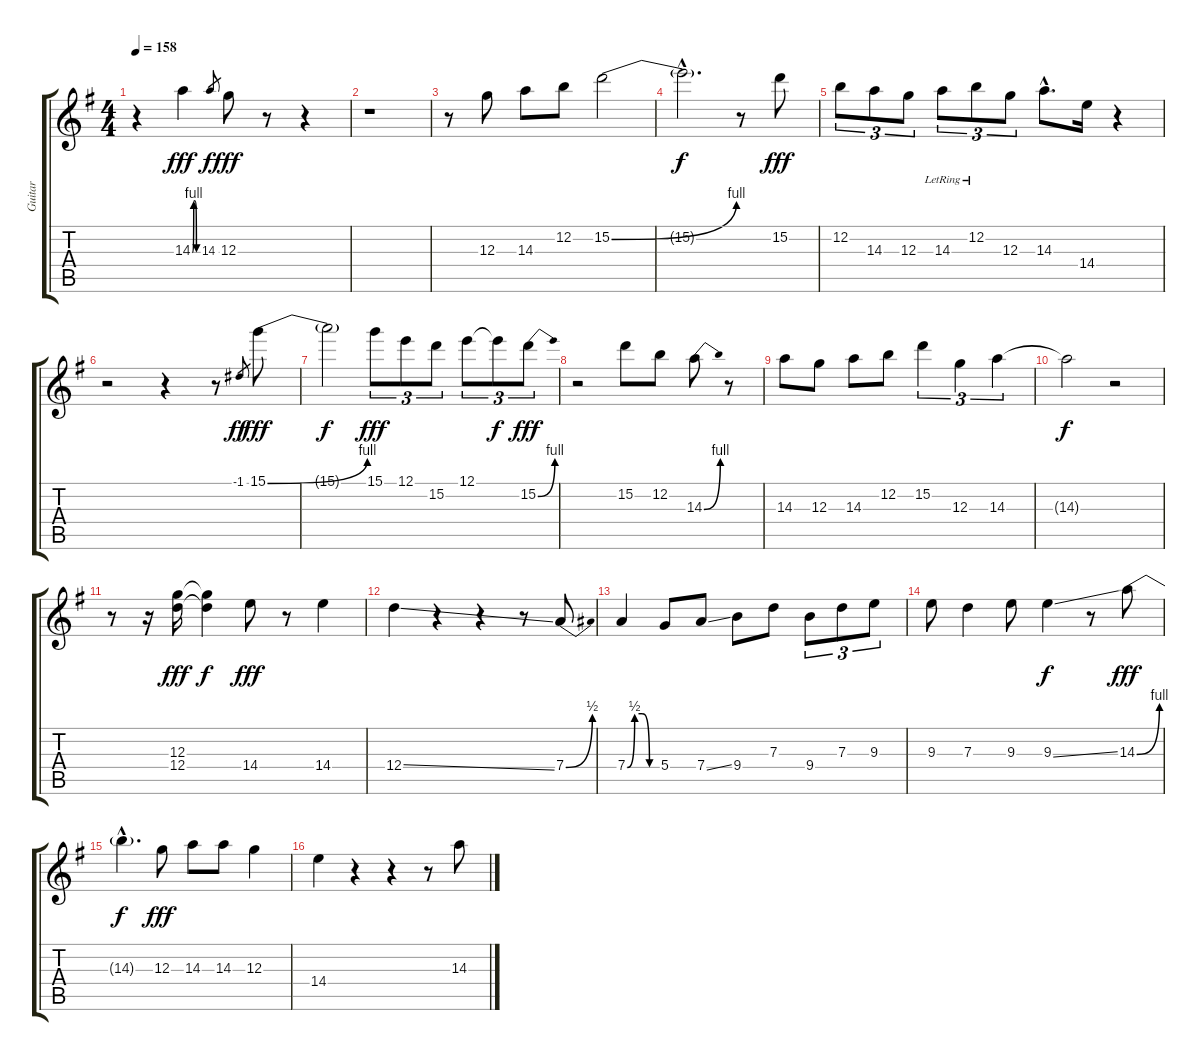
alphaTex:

\track ("Guitar" "Guitar") {instrument distortionguitar}
\staff {score tabs}
\tuning (E4 B3 G3 D3 A2 E2) {hide}
\ts (4 4)
\tempo 158
\clef g2
\ks g
r.4{dy f} 14.3{be (custom 0 0 15 4 30 4 45 0 60 0)}.4{dy fff} 14.3.8{gr dy f} 12.3.8{dy fff} r.8 r.4 |
r.1 |
r.8 12.3.8 14.3.8 12.2.8 15.2{be (bend 0 0 60 4)}.2 |
15.2{hac t}.2{d dy f} r.8 15.2.8{dy fff} |
12.2.8{tu (3 2)} 14.3.8{tu (3 2)} 12.3.8{tu (3 2)} 14.3{lr}.8{tu (3 2)} 12.2{lr}.8{tu (3 2)} 12.3.8{tu (3 2)} 14.3{hac}.8{d} 14.4.16 r.4 |
r.2 r.4 r.8 -1.1.8{gr dy ff} 15.1{be (bend 0 0 60 4)}.8{dy fff} |
15.1{t}.2{dy f} 15.1.8{tu (3 2) dy fff} 12.1.8{tu (3 2)} 15.2.8{tu (3 2)} 12.1.8{tu (3 2)} 12.1{t}.8{tu (3 2) dy f} 15.2{be (bend 0 0 60 4)}.8{tu (3 2) dy fff} |
r.2 15.2.8 12.2.8 14.3{be (bend 0 0 60 4)}.8 r.8 |
14.3.8 12.3.8 14.3.8 12.2.8 15.2.4{tu (3 2)} 12.3.4{tu (3 2)} 14.3.4{tu (3 2)} |
14.3{t}.2{dy f} r.2 |
r.8 r.16 (12.3 12.4).16{dy fff} (12.3{t} 12.4{t}).4{dy f} 14.4.8{dy fff} r.8 14.4.4 |
12.4{ss}.4 r.4 r.4 r.8 7.4{be (bend 0 0 60 2)}.8 |
7.4{be (custom 0 0 15 2 30 2 45 0 60 0)}.4 5.4.8 7.4{ss}.8 9.4.8 7.3.8 9.4.8{tu (3 2)} 7.3.8{tu (3 2)} 9.3.8{tu (3 2)} |
9.3.8 7.3.4 9.3.8 9.3{ss}.4{dy f} r.8 14.3{be (bend 0 0 60 4)}.8{dy fff} |
14.3{hac t}.4{d dy f} 12.3.8{dy fff} 14.3.8 14.3.8 12.3.4 |
14.4.4 r.4 r.4 r.8 14.3.8
